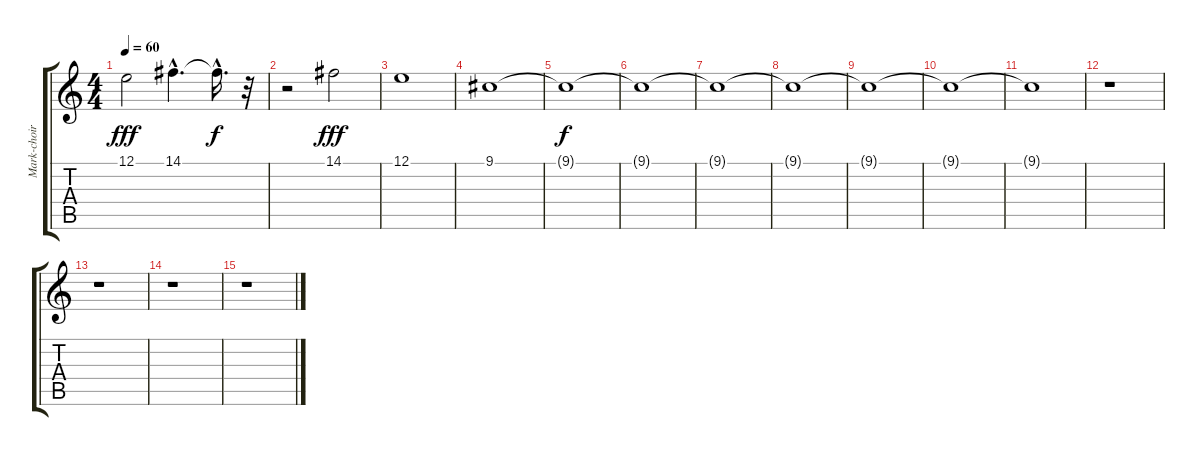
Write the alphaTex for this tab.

\track ("Mark-choir" "Mark-choir") {instrument pad4choir}
\staff {score tabs}
\tuning (E4 B3 G3 D3 A2 E2) {hide}
\ts (4 4)
\tempo 60
\clef g2
\ks c
12.1.2{dy fff} 14.1{hac}.4{d} 14.1{hac t}.16{d dy f} r.32 |
r.2 14.1.2{dy fff} |
12.1.1 |
9.1.1 |
9.1{t}.1{dy f} |
9.1{t}.1 |
9.1{t}.1 |
9.1{t}.1 |
9.1{t}.1 |
9.1{t}.1 |
9.1{t}.1 |
r.1 |
r.1 |
r.1 |
r.1
